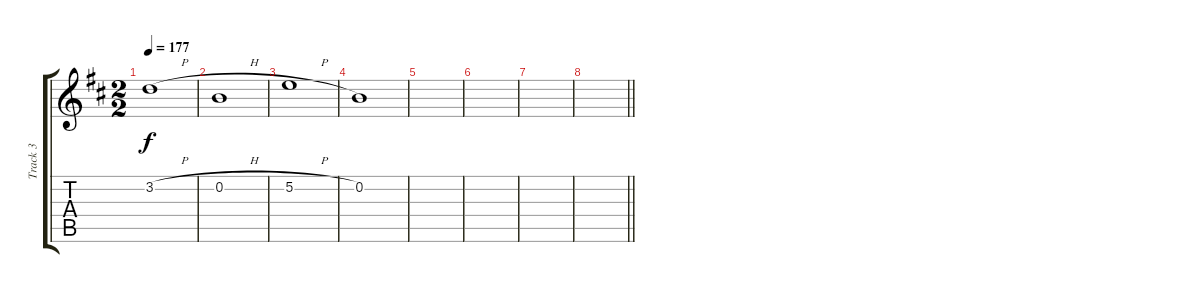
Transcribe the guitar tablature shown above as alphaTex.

\track ("Track 3" "Track 3") {instrument acousticguitarsteel}
\staff {score tabs}
\tuning (E4 B3 G3 D3 A2 E2) {hide}
\ts (2 2)
\tempo 177
\clef g2
\ks d
3.2{h}.1{dy f} |
0.2{h}.1 |
5.2{h}.1 |
0.2.1 |
|
|
|
\barLineRight lightlight
